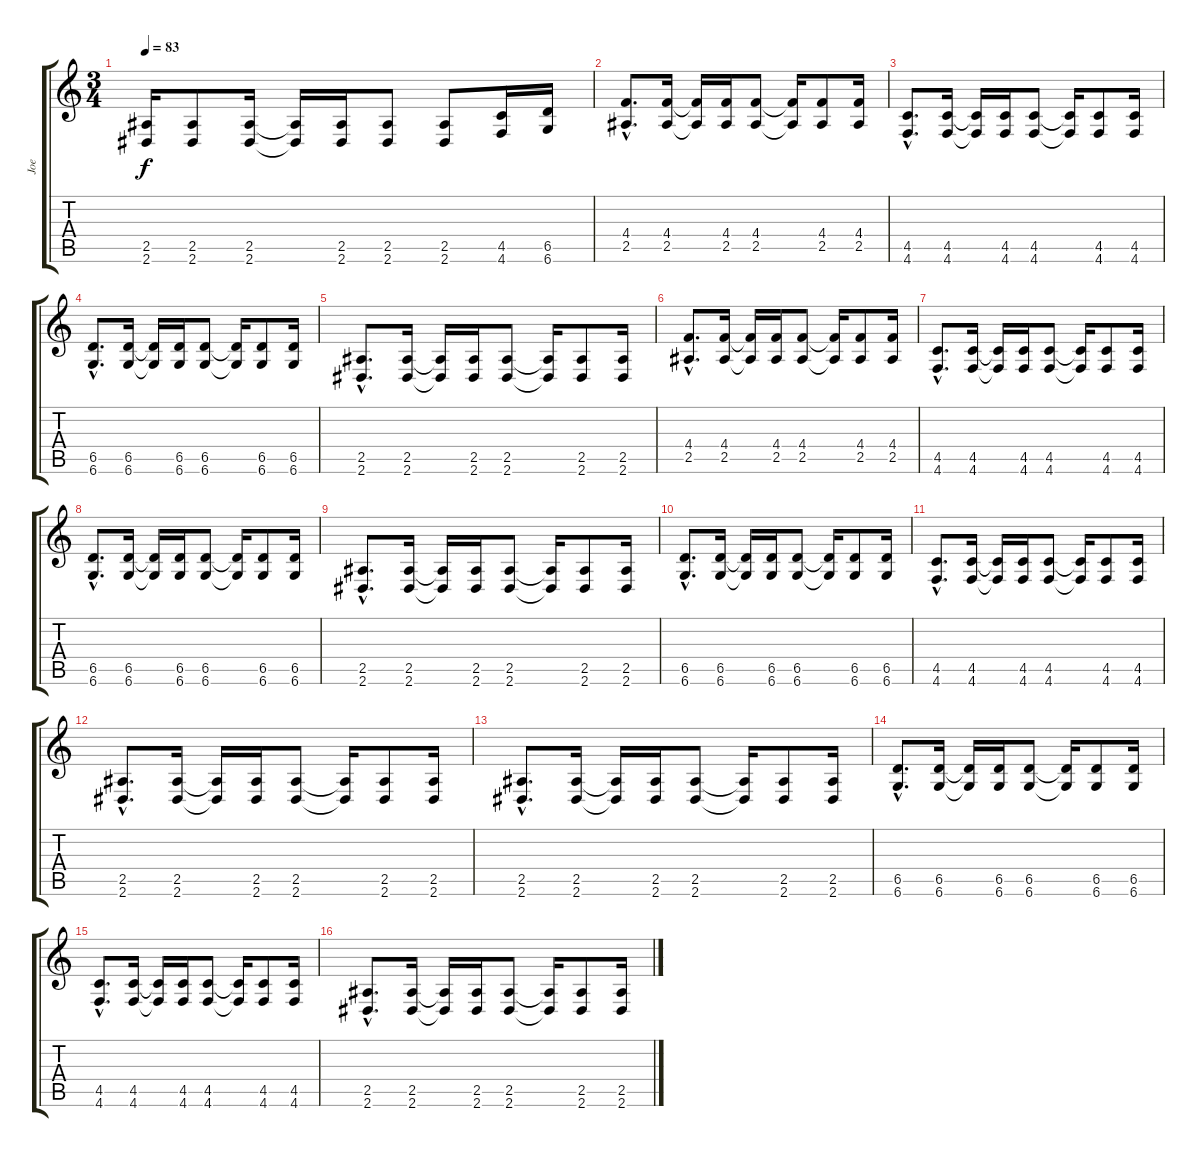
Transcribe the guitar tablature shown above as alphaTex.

\track ("Joe" "Joe") {instrument overdrivenguitar}
\staff {score tabs}
\tuning (Eb4 Bb3 Gb3 Db3 Ab2 Db2) {hide}
\ts (3 4)
\tempo 83
\clef g2
\ks c
(2.5 2.6).16{dy f} (2.5 2.6).8 (2.5 2.6).16 (2.5{t} 2.6{t}).16 (2.5 2.6).16 (2.5 2.6).8 (2.5 2.6).8 (4.5 4.6).16 (6.5 6.6).16 |
(4.4{hac} 2.5{hac}).8{d} (4.4 2.5).16 (4.4{t} 2.5{t}).16 (4.4 2.5).16 (4.4 2.5).8 (4.4{t} 2.5{t}).16 (4.4 2.5).8 (4.4 2.5).16 |
(4.5{hac} 4.6{hac}).8{d} (4.5 4.6).16 (4.5{t} 4.6{t}).16 (4.5 4.6).16 (4.5 4.6).8 (4.5{t} 4.6{t}).16 (4.5 4.6).8 (4.5 4.6).16 |
(6.5{hac} 6.6{hac}).8{d} (6.5 6.6).16 (6.5{t} 6.6{t}).16 (6.5 6.6).16 (6.5 6.6).8 (6.5{t} 6.6{t}).16 (6.5 6.6).8 (6.5 6.6).16 |
(2.5{hac} 2.6{hac}).8{d} (2.5 2.6).16 (2.5{t} 2.6{t}).16 (2.5 2.6).16 (2.5 2.6).8 (2.5{t} 2.6{t}).16 (2.5 2.6).8 (2.5 2.6).16 |
(4.4{hac} 2.5{hac}).8{d} (4.4 2.5).16 (4.4{t} 2.5{t}).16 (4.4 2.5).16 (4.4 2.5).8 (4.4{t} 2.5{t}).16 (4.4 2.5).8 (4.4 2.5).16 |
(4.5{hac} 4.6{hac}).8{d} (4.5 4.6).16 (4.5{t} 4.6{t}).16 (4.5 4.6).16 (4.5 4.6).8 (4.5{t} 4.6{t}).16 (4.5 4.6).8 (4.5 4.6).16 |
(6.5{hac} 6.6{hac}).8{d} (6.5 6.6).16 (6.5{t} 6.6{t}).16 (6.5 6.6).16 (6.5 6.6).8 (6.5{t} 6.6{t}).16 (6.5 6.6).8 (6.5 6.6).16 |
(2.5{hac} 2.6{hac}).8{d} (2.5 2.6).16 (2.5{t} 2.6{t}).16 (2.5 2.6).16 (2.5 2.6).8 (2.5{t} 2.6{t}).16 (2.5 2.6).8 (2.5 2.6).16 |
(6.5{hac} 6.6{hac}).8{d} (6.5 6.6).16 (6.5{t} 6.6{t}).16 (6.5 6.6).16 (6.5 6.6).8 (6.5{t} 6.6{t}).16 (6.5 6.6).8 (6.5 6.6).16 |
(4.5{hac} 4.6{hac}).8{d} (4.5 4.6).16 (4.5{t} 4.6{t}).16 (4.5 4.6).16 (4.5 4.6).8 (4.5{t} 4.6{t}).16 (4.5 4.6).8 (4.5 4.6).16 |
(2.5{hac} 2.6{hac}).8{d} (2.5 2.6).16 (2.5{t} 2.6{t}).16 (2.5 2.6).16 (2.5 2.6).8 (2.5{t} 2.6{t}).16 (2.5 2.6).8 (2.5 2.6).16 |
(2.5{hac} 2.6{hac}).8{d} (2.5 2.6).16 (2.5{t} 2.6{t}).16 (2.5 2.6).16 (2.5 2.6).8 (2.5{t} 2.6{t}).16 (2.5 2.6).8 (2.5 2.6).16 |
(6.5{hac} 6.6{hac}).8{d} (6.5 6.6).16 (6.5{t} 6.6{t}).16 (6.5 6.6).16 (6.5 6.6).8 (6.5{t} 6.6{t}).16 (6.5 6.6).8 (6.5 6.6).16 |
(4.5{hac} 4.6{hac}).8{d} (4.5 4.6).16 (4.5{t} 4.6{t}).16 (4.5 4.6).16 (4.5 4.6).8 (4.5{t} 4.6{t}).16 (4.5 4.6).8 (4.5 4.6).16 |
(2.5{hac} 2.6{hac}).8{d} (2.5 2.6).16 (2.5{t} 2.6{t}).16 (2.5 2.6).16 (2.5 2.6).8 (2.5{t} 2.6{t}).16 (2.5 2.6).8 (2.5 2.6).16
